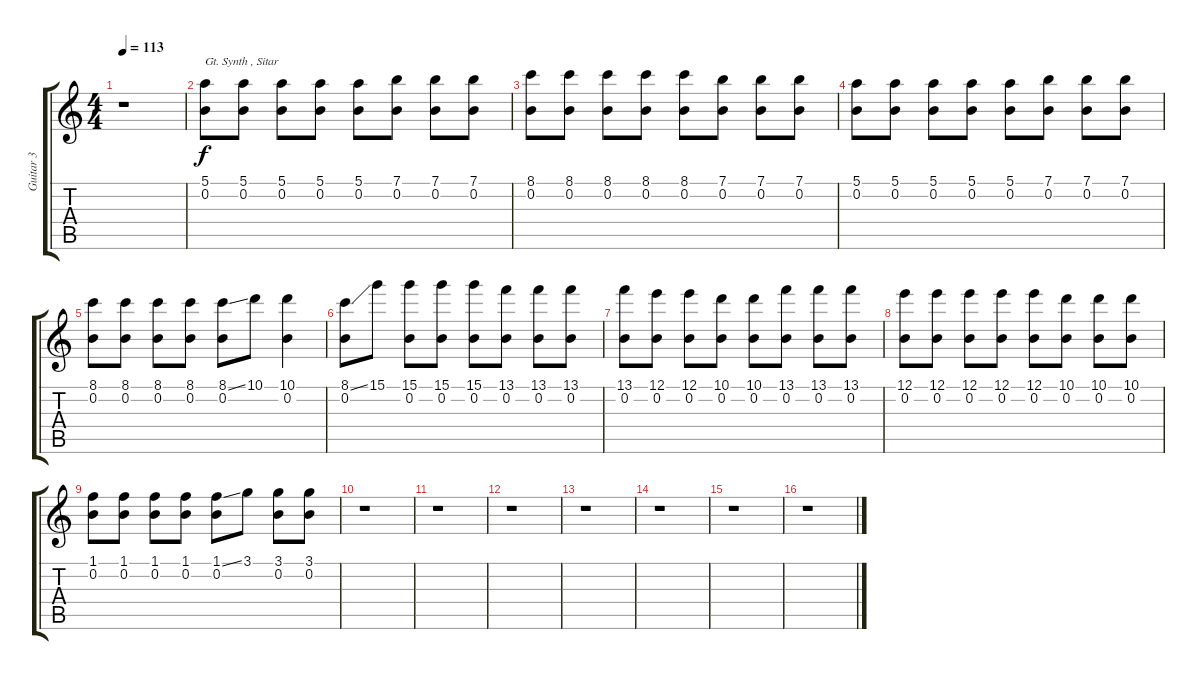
\track ("Guitar 3" "Guitar 3") {instrument electricguitarclean}
\staff {score tabs}
\tuning (E4 B3 G3 D3 A2 E2) {hide}
\ts (4 4)
\tempo 113
\clef g2
\ks c
r.1{dy f instrument electricguitarclean} |
(5.1 0.2).8{txt "Gt. Synth , Sitar" volume 11 instrument sitar} (5.1 0.2).8 (5.1 0.2).8 (5.1 0.2).8 (5.1 0.2).8 (7.1 0.2).8 (7.1 0.2).8 (7.1 0.2).8 |
(8.1 0.2).8 (8.1 0.2).8 (8.1 0.2).8 (8.1 0.2).8 (8.1 0.2).8 (7.1 0.2).8 (7.1 0.2).8 (7.1 0.2).8 |
(5.1 0.2).8 (5.1 0.2).8 (5.1 0.2).8 (5.1 0.2).8 (5.1 0.2).8 (7.1 0.2).8 (7.1 0.2).8 (7.1 0.2).8 |
(8.1 0.2).8 (8.1 0.2).8 (8.1 0.2).8 (8.1 0.2).8 (8.1{ss} 0.2).8 10.1.8 (10.1 0.2).4 |
(8.1{ss} 0.2).8 15.1.8 (15.1 0.2).8 (15.1 0.2).8 (15.1 0.2).8 (13.1 0.2).8 (13.1 0.2).8 (13.1 0.2).8 |
(13.1 0.2).8 (12.1 0.2).8 (12.1 0.2).8 (10.1 0.2).8 (10.1 0.2).8 (13.1 0.2).8 (13.1 0.2).8 (13.1 0.2).8 |
(12.1 0.2).8 (12.1 0.2).8 (12.1 0.2).8 (12.1 0.2).8 (12.1 0.2).8 (10.1 0.2).8 (10.1 0.2).8 (10.1 0.2).8 |
(1.1 0.2).8 (1.1 0.2).8 (1.1 0.2).8 (1.1 0.2).8 (1.1{ss} 0.2).8 3.1.8 (3.1 0.2).8 (3.1 0.2).8 |
r.1 |
r.1 |
r.1 |
r.1 |
r.1 |
r.1 |
r.1
